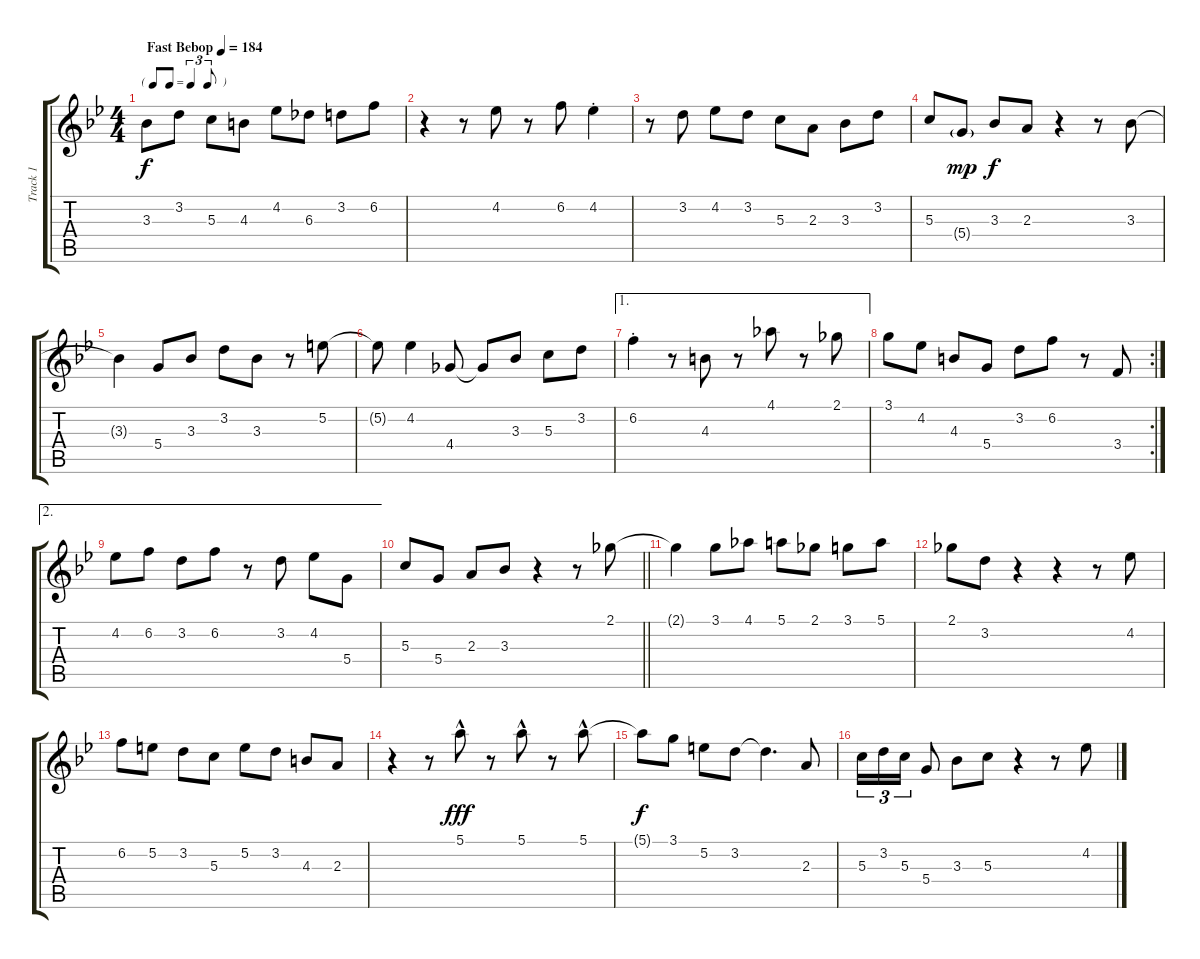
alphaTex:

\track ("Track 1" "Track 1") {instrument electricguitarjazz}
\staff {score tabs}
\tuning (E4 B3 G3 D3 A2 E2) {hide}
\ts (4 4)
\tf triplet8th
\tempo (184 "Fast Bebop")
\clef g2
\ks bb
3.3.8{dy f instrument electricguitarjazz} 3.2.8 5.3.8 4.3.8 4.2.8 6.3.8 3.2.8 6.2.8 |
r.4 r.8 4.2.8 r.8 6.2.8 4.2{st}.4 |
r.8 3.2.8 4.2.8 3.2.8 5.3.8 2.3.8 3.3.8 3.2.8 |
5.3.8 5.4{g}.8{dy mp} 3.3.8{dy f} 2.3.8 r.4 r.8 3.3.8 |
3.3{t}.4 5.4.8 3.3.8 3.2.8 3.3.8 r.8 5.2.8 |
5.2{t}.8 4.2.4 4.4.8 4.4{t}.8 3.3.8 5.3.8 3.2.8 |
\ae 1
6.2{st}.4 r.8 4.3.8 r.8 4.1.8 r.8 2.1.8 |
\rc 2
3.1.8 4.2.8 4.3.8 5.4.8 3.2.8 6.2.8 r.8 3.4.8 |
\ae 2
4.2.8 6.2.8 3.2.8 6.2.8 r.8 3.2.8 4.2.8 5.4.8 |
\barLineRight lightlight
5.3.8 5.4.8 2.3.8 3.3.8 r.4 r.8 2.1.8 |
2.1{t}.4 3.1.8 4.1.8 5.1.8 2.1.8 3.1.8 5.1.8 |
2.1.8 3.2.8 r.4 r.4 r.8 4.2.8 |
6.2.8 5.2.8 3.2.8 5.3.8 5.2.8 3.2.8 4.3.8 2.3.8 |
r.4 r.8 5.1{hac}.8{dy fff} r.8 5.1{hac}.8 r.8 5.1{hac}.8 |
5.1{t}.8{dy f} 3.1.8 5.2.8 3.2.8 3.2{t}.4{d} 2.3.8 |
5.3.16{tu (3 2)} 3.2.16{tu (3 2)} 5.3.16{tu (3 2)} 5.4.8 3.3.8 5.3.8 r.4 r.8 4.2.8
